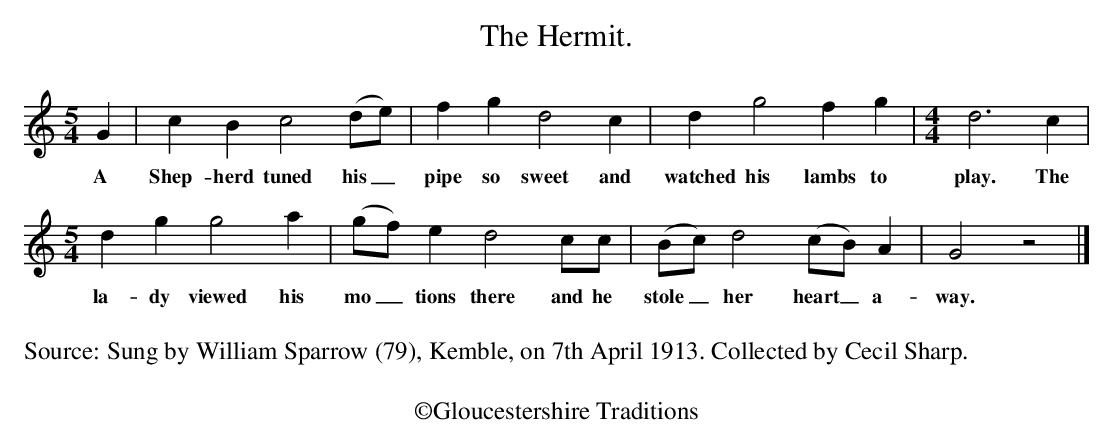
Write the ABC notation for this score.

X:1
T: The Hermit.
M: 5/4
L: 1/4
K: G Mixolydian
G|cBc2(d/e/)|fgd2c|dg2fg|[M:4/4]d3c|
w: A Shep-herd tuned his_pipe so sweet and watched his lambs to play. The
[M:5/4]dgg2a|(g/f/)ed2c/c/|(B/c/)d2(c/B/)A|G2z2|]
w:la-dy viewed his mo_tions there and he stole_her heart_ a-way.
W:
